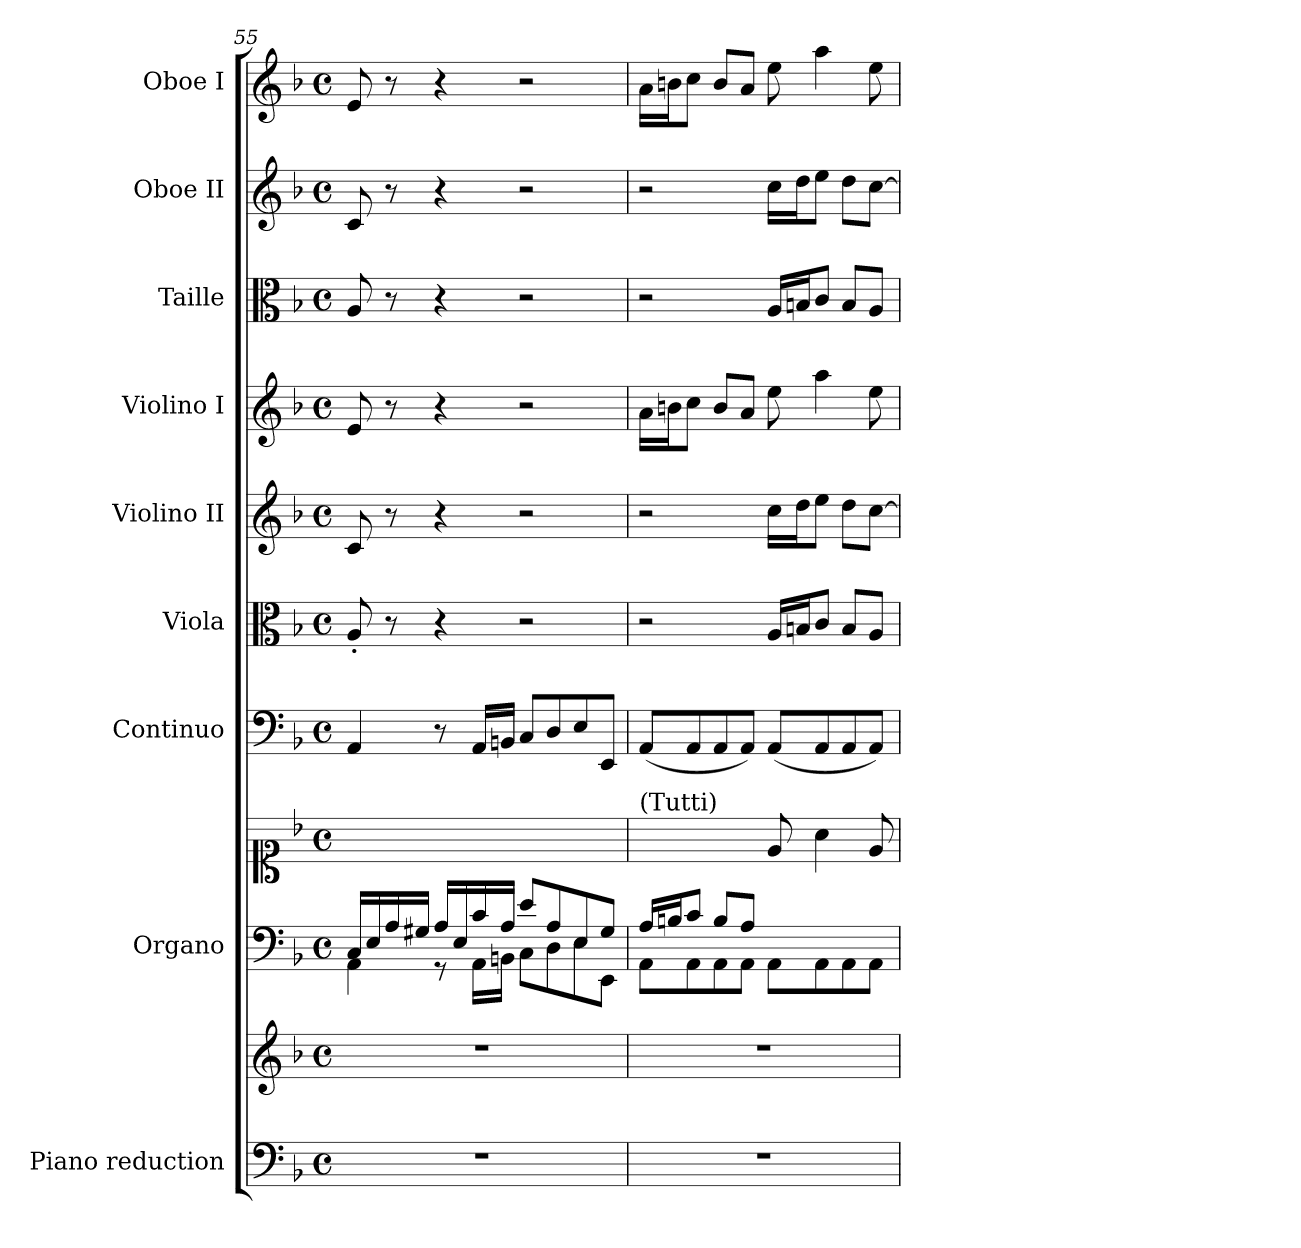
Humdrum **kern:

**kern	**kern	**kern	**kern	**kern	**kern	**kern	**kern	**kern	**kern	**kern
*part9	*part9	*part8	*part8	*part7	*part6	*part5	*part4	*part3	*part2	*part1
*staff11	*staff10	*staff9	*staff8	*staff7	*staff6	*staff5	*staff4	*staff3	*staff2	*staff1
*I"Piano reduction	*	*I"Organo	*	*I"Continuo	*I"Viola	*I"Violino II	*I"Violino I	*I"Taille	*I"Oboe II	*I"Oboe I
*I'Pno	*	*	*	*	*I'Vla	*I'Vln	*I'Vln	*	*I'Ob	*I'Ob
*clefF4	*clefG2	*clefF4	*clefC1	*clefF4	*clefC3	*clefG2	*clefG2	*clefC3	*clefG2	*clefG2
*k[b-]	*k[b-]	*k[b-]	*k[b-]	*k[b-]	*k[b-]	*k[b-]	*k[b-]	*k[b-]	*k[b-]	*k[b-]
*M4/4	*M4/4	*M4/4	*M4/4	*M4/4	*M4/4	*M4/4	*M4/4	*M4/4	*M4/4	*M4/4
*met(c)	*met(c)	*met(c)	*met(c)	*met(c)	*met(c)	*met(c)	*met(c)	*met(c)	*met(c)	*met(c)
=55	=55	=55	=55	=55	=55	=55	=55	=55	=55	=55
*	*	*^	*	*	*	*	*	*	*	*
1r	1r	16C/LL	4AA\	1ryy	4AA/	8A'/	8c/	8e/	8A/	8c/	8e/
.	.	16E/	.	.	.	.	.	.	.	.	.
.	.	16A/	.	.	.	8r	8r	8r	8r	8r	8r
.	.	16G#X/JJ	.	.	.	.	.	.	.	.	.
.	.	16A/LL	8r	.	8r	4r	4r	4r	4r	4r	4r
.	.	16E/	.	.	.	.	.	.	.	.	.
.	.	16c/	16AA\LL	.	16AA/LL	.	.	.	.	.	.
.	.	16A/JJ	16BBn\JJ	.	16BBn/JJ	.	.	.	.	.	.
.	.	8e/L	8C\L	.	8C/L	2r	2r	2r	2r	2r	2r
.	.	8A/	8D\	.	8D/	.	.	.	.	.	.
.	.	8E/	8E\	.	8E/	.	.	.	.	.	.
.	.	8G#/J	8EE\J	.	8EE/J	.	.	.	.	.	.
=56	=56	=56	=56	=56	=56	=56	=56	=56	=56	=56	=56
!	!	!	!	!LO:TX:a:t=(Tutti)	!	!	!	!	!	!	!
1r	1r	16A/LL	8AA\L	2ryy	(8AA/L	2r	2r	16a\LL	2r	2r	16a\LL
.	.	16Bn/J	.	.	.	.	.	16bn\J	.	.	16bn\J
.	.	8c/J	8AA\	.	8AA/	.	.	8cc\J	.	.	8cc\J
.	.	8B/L	8AA\	.	8AA/	.	.	8b/L	.	.	8b/L
.	.	8A/J	8AA\J	.	8AA/J)	.	.	8a/J	.	.	8a/J
.	.	2ryy	8AA\L	8e/	(8AA/L	16A/LL	16cc\LL	8ee\	16A/LL	16cc\LL	8ee\
.	.	.	.	.	.	16Bn/J	16dd\J	.	16Bn/J	16dd\J	.
.	.	.	8AA\	4a\	8AA/	8c/J	8ee\J	4aa\	8c/J	8ee\J	4aa\
.	.	.	8AA\	.	8AA/	8B/L	8dd\L	.	8B/L	8dd\L	.
.	.	.	8AA\J	8e/	8AA/J)	8A/J	[8cc\J	8ee\	8A/J	[8cc\J	8ee\
*	*	*v	*v	*	*	*	*	*	*	*	*
=	=	=	=	=	=	=	=	=	=	=
*-	*-	*-	*-	*-	*-	*-	*-	*-	*-	*-
